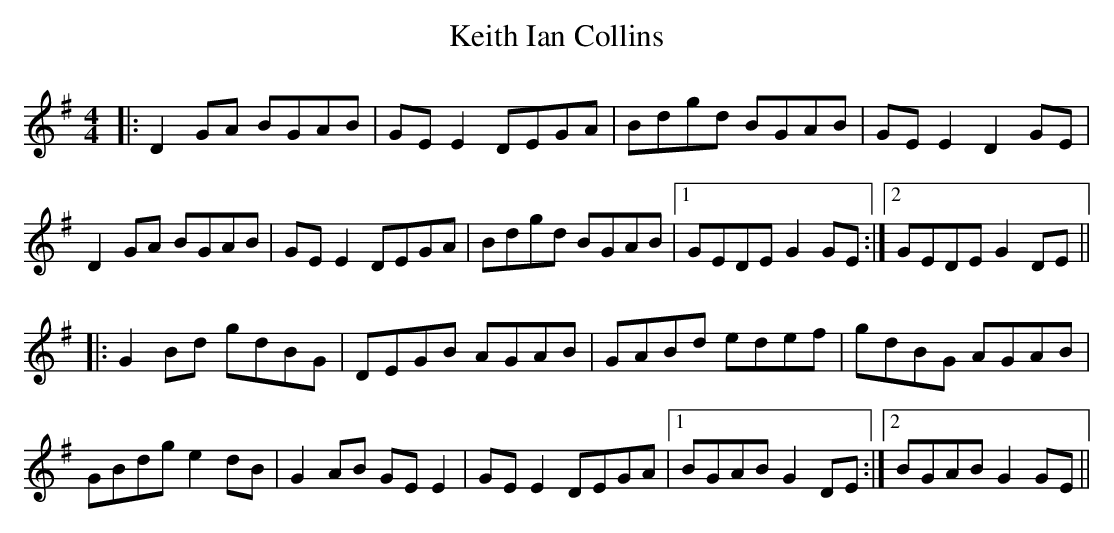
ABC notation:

X:1
T: Keith Ian Collins
M: 4/4
L: 1/8
K: Gmaj
|:D2 GA BGAB|GE E2 DEGA|Bdgd BGAB|GE E2 D2 GE|
D2 GA BGAB|GE E2 DEGA|Bdgd BGAB|1 GEDE G2 GE:|2 GEDE G2 DE||
|:G2 Bd gdBG|DEGB AGAB|GABd edef|gdBG AGAB|
GBdg e2 dB|G2 AB GE E2|GE E2 DEGA|1 BGAB G2 DE:|2 BGAB G2 GE||
